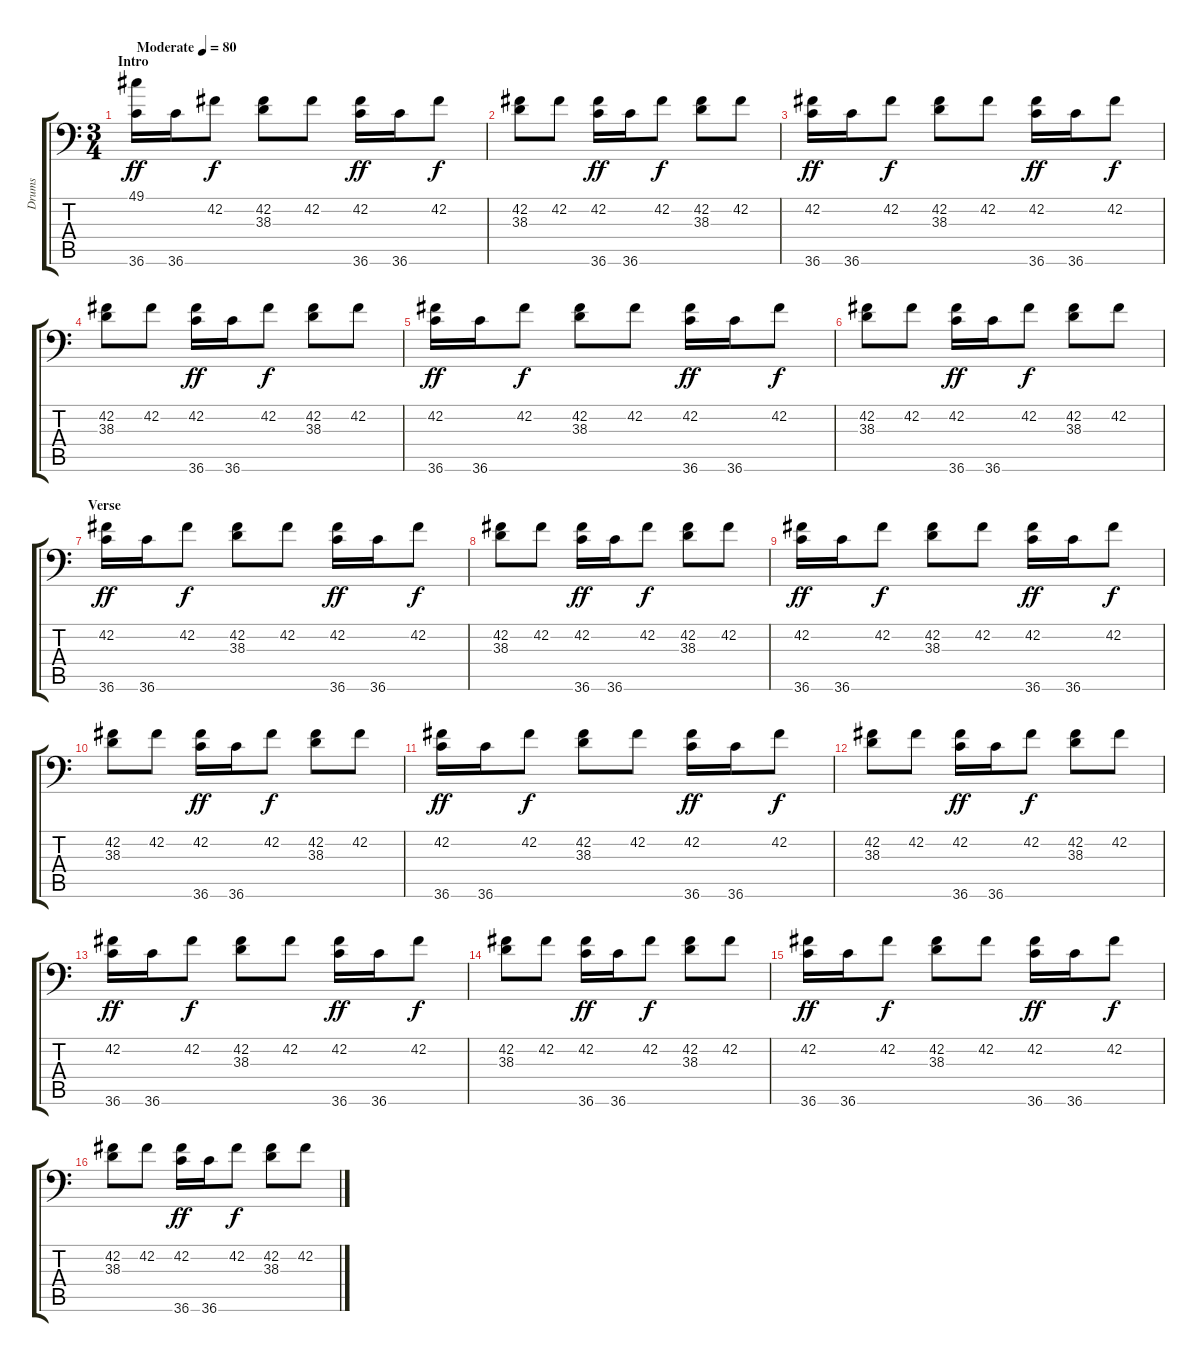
\track ("Drums         " "Drums     ") {instrument acousticgrandpiano}
\staff {score tabs}
\tuning (C-1 C-1 C-1 C-1 C-1 C-1) {hide}
\ts (3 4)
\section ("" "Intro")
\tempo (80 "Moderate")
\clef f4
\ks c
(49.1 36.6).16{dy ff instrument acousticgrandpiano} 36.6.16 42.2.8{dy f} (42.2 38.3).8 42.2.8 (42.2 36.6).16{dy ff} 36.6.16 42.2.8{dy f} |
(42.2 38.3).8 42.2.8 (42.2 36.6).16{dy ff} 36.6.16 42.2.8{dy f} (42.2 38.3).8 42.2.8 |
(42.2 36.6).16{dy ff} 36.6.16 42.2.8{dy f} (42.2 38.3).8 42.2.8 (42.2 36.6).16{dy ff} 36.6.16 42.2.8{dy f} |
(42.2 38.3).8 42.2.8 (42.2 36.6).16{dy ff} 36.6.16 42.2.8{dy f} (42.2 38.3).8 42.2.8 |
(42.2 36.6).16{dy ff} 36.6.16 42.2.8{dy f} (42.2 38.3).8 42.2.8 (42.2 36.6).16{dy ff} 36.6.16 42.2.8{dy f} |
(42.2 38.3).8 42.2.8 (42.2 36.6).16{dy ff} 36.6.16 42.2.8{dy f} (42.2 38.3).8 42.2.8 |
\section ("" "Verse")
(42.2 36.6).16{dy ff} 36.6.16 42.2.8{dy f} (42.2 38.3).8 42.2.8 (42.2 36.6).16{dy ff} 36.6.16 42.2.8{dy f} |
(42.2 38.3).8 42.2.8 (42.2 36.6).16{dy ff} 36.6.16 42.2.8{dy f} (42.2 38.3).8 42.2.8 |
(42.2 36.6).16{dy ff} 36.6.16 42.2.8{dy f} (42.2 38.3).8 42.2.8 (42.2 36.6).16{dy ff} 36.6.16 42.2.8{dy f} |
(42.2 38.3).8 42.2.8 (42.2 36.6).16{dy ff} 36.6.16 42.2.8{dy f} (42.2 38.3).8 42.2.8 |
(42.2 36.6).16{dy ff} 36.6.16 42.2.8{dy f} (42.2 38.3).8 42.2.8 (42.2 36.6).16{dy ff} 36.6.16 42.2.8{dy f} |
(42.2 38.3).8 42.2.8 (42.2 36.6).16{dy ff} 36.6.16 42.2.8{dy f} (42.2 38.3).8 42.2.8 |
(42.2 36.6).16{dy ff} 36.6.16 42.2.8{dy f} (42.2 38.3).8 42.2.8 (42.2 36.6).16{dy ff} 36.6.16 42.2.8{dy f} |
(42.2 38.3).8 42.2.8 (42.2 36.6).16{dy ff} 36.6.16 42.2.8{dy f} (42.2 38.3).8 42.2.8 |
(42.2 36.6).16{dy ff} 36.6.16 42.2.8{dy f} (42.2 38.3).8 42.2.8 (42.2 36.6).16{dy ff} 36.6.16 42.2.8{dy f} |
(42.2 38.3).8 42.2.8 (42.2 36.6).16{dy ff} 36.6.16 42.2.8{dy f} (42.2 38.3).8 42.2.8
